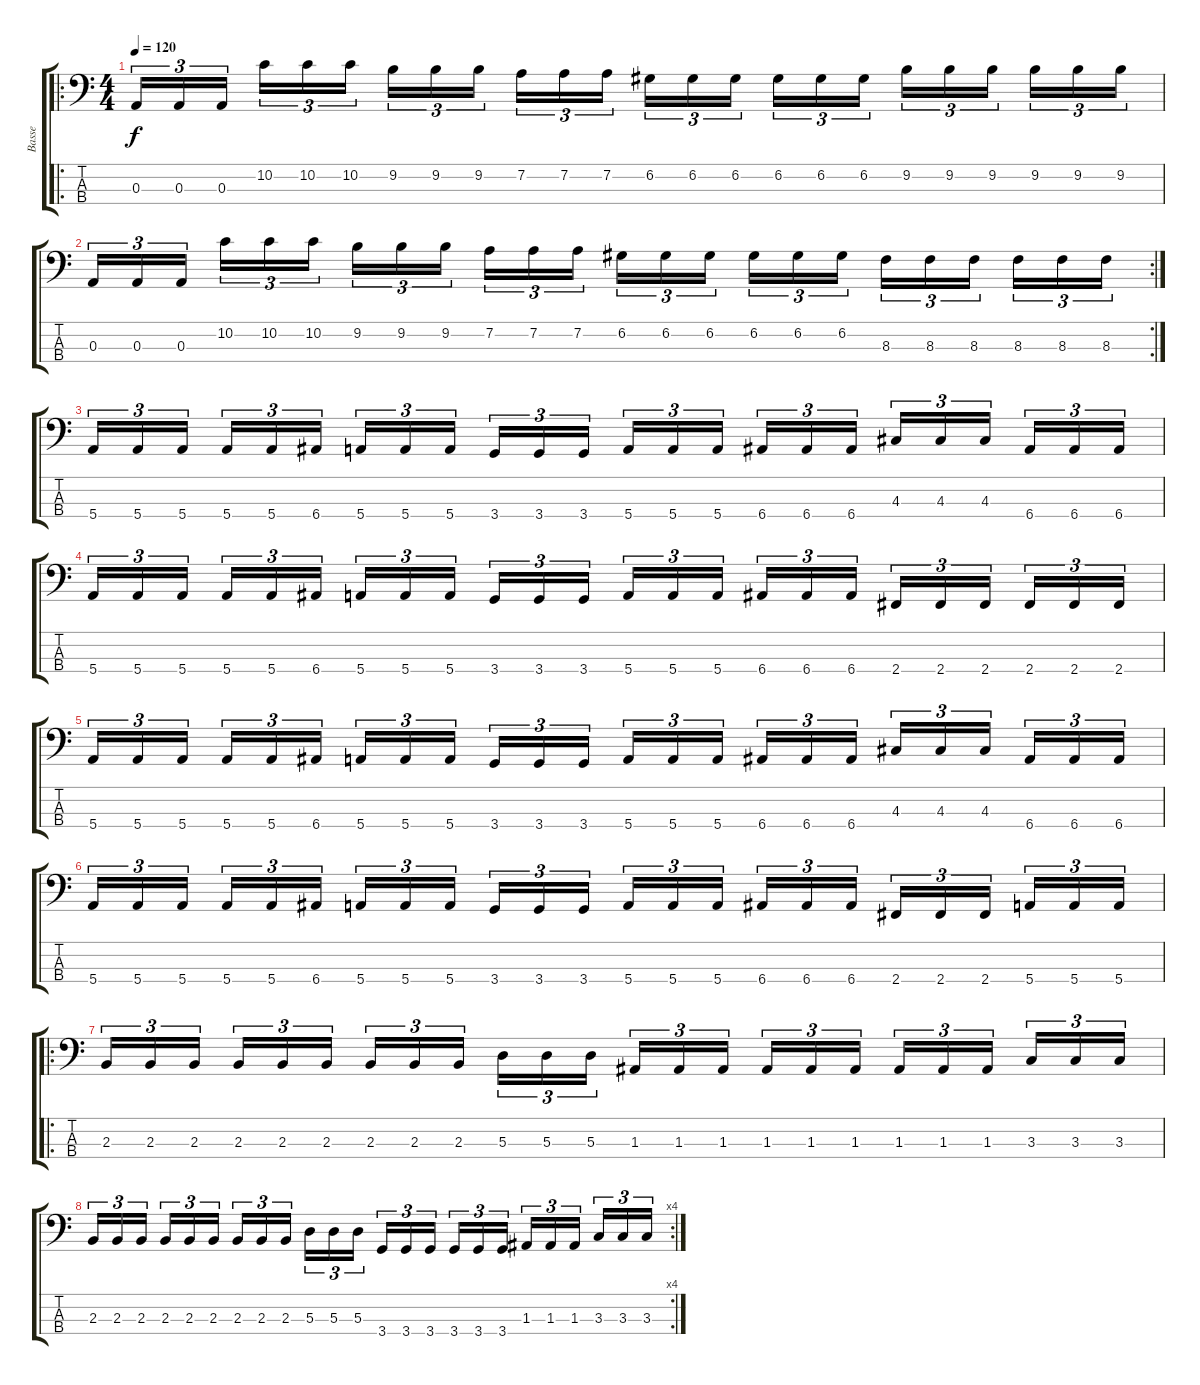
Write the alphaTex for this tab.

\track ("Basse" "Basse") {instrument electricbassfinger}
\staff {score tabs}
\tuning (G2 D2 A1 E1) {hide}
\ro
\ts (4 4)
\tempo 120
\clef f4
\ks c
0.3.16{tu (3 2) dy f} 0.3.16{tu (3 2)} 0.3.16{tu (3 2) beam splitsecondary} 10.2.16{tu (3 2)} 10.2.16{tu (3 2)} 10.2.16{tu (3 2)} 9.2.16{tu (3 2)} 9.2.16{tu (3 2)} 9.2.16{tu (3 2) beam splitsecondary} 7.2.16{tu (3 2)} 7.2.16{tu (3 2)} 7.2.16{tu (3 2)} 6.2.16{tu (3 2)} 6.2.16{tu (3 2)} 6.2.16{tu (3 2) beam splitsecondary} 6.2.16{tu (3 2)} 6.2.16{tu (3 2)} 6.2.16{tu (3 2)} 9.2.16{tu (3 2)} 9.2.16{tu (3 2)} 9.2.16{tu (3 2) beam splitsecondary} 9.2.16{tu (3 2)} 9.2.16{tu (3 2)} 9.2.16{tu (3 2)} |
\rc 2
0.3.16{tu (3 2)} 0.3.16{tu (3 2)} 0.3.16{tu (3 2) beam splitsecondary} 10.2.16{tu (3 2)} 10.2.16{tu (3 2)} 10.2.16{tu (3 2)} 9.2.16{tu (3 2)} 9.2.16{tu (3 2)} 9.2.16{tu (3 2) beam splitsecondary} 7.2.16{tu (3 2)} 7.2.16{tu (3 2)} 7.2.16{tu (3 2)} 6.2.16{tu (3 2)} 6.2.16{tu (3 2)} 6.2.16{tu (3 2) beam splitsecondary} 6.2.16{tu (3 2)} 6.2.16{tu (3 2)} 6.2.16{tu (3 2)} 8.3.16{tu (3 2)} 8.3.16{tu (3 2)} 8.3.16{tu (3 2) beam splitsecondary} 8.3.16{tu (3 2)} 8.3.16{tu (3 2)} 8.3.16{tu (3 2)} |
5.4.16{tu (3 2)} 5.4.16{tu (3 2)} 5.4.16{tu (3 2) beam splitsecondary} 5.4.16{tu (3 2)} 5.4.16{tu (3 2)} 6.4.16{tu (3 2)} 5.4.16{tu (3 2)} 5.4.16{tu (3 2)} 5.4.16{tu (3 2) beam splitsecondary} 3.4.16{tu (3 2)} 3.4.16{tu (3 2)} 3.4.16{tu (3 2)} 5.4.16{tu (3 2)} 5.4.16{tu (3 2)} 5.4.16{tu (3 2) beam splitsecondary} 6.4.16{tu (3 2)} 6.4.16{tu (3 2)} 6.4.16{tu (3 2)} 4.3.16{tu (3 2)} 4.3.16{tu (3 2)} 4.3.16{tu (3 2) beam splitsecondary} 6.4.16{tu (3 2)} 6.4.16{tu (3 2)} 6.4.16{tu (3 2)} |
5.4.16{tu (3 2)} 5.4.16{tu (3 2)} 5.4.16{tu (3 2) beam splitsecondary} 5.4.16{tu (3 2)} 5.4.16{tu (3 2)} 6.4.16{tu (3 2)} 5.4.16{tu (3 2)} 5.4.16{tu (3 2)} 5.4.16{tu (3 2) beam splitsecondary} 3.4.16{tu (3 2)} 3.4.16{tu (3 2)} 3.4.16{tu (3 2)} 5.4.16{tu (3 2)} 5.4.16{tu (3 2)} 5.4.16{tu (3 2) beam splitsecondary} 6.4.16{tu (3 2)} 6.4.16{tu (3 2)} 6.4.16{tu (3 2)} 2.4.16{tu (3 2)} 2.4.16{tu (3 2)} 2.4.16{tu (3 2) beam splitsecondary} 2.4.16{tu (3 2)} 2.4.16{tu (3 2)} 2.4.16{tu (3 2)} |
5.4.16{tu (3 2)} 5.4.16{tu (3 2)} 5.4.16{tu (3 2) beam splitsecondary} 5.4.16{tu (3 2)} 5.4.16{tu (3 2)} 6.4.16{tu (3 2)} 5.4.16{tu (3 2)} 5.4.16{tu (3 2)} 5.4.16{tu (3 2) beam splitsecondary} 3.4.16{tu (3 2)} 3.4.16{tu (3 2)} 3.4.16{tu (3 2)} 5.4.16{tu (3 2)} 5.4.16{tu (3 2)} 5.4.16{tu (3 2) beam splitsecondary} 6.4.16{tu (3 2)} 6.4.16{tu (3 2)} 6.4.16{tu (3 2)} 4.3.16{tu (3 2)} 4.3.16{tu (3 2)} 4.3.16{tu (3 2) beam splitsecondary} 6.4.16{tu (3 2)} 6.4.16{tu (3 2)} 6.4.16{tu (3 2)} |
5.4.16{tu (3 2)} 5.4.16{tu (3 2)} 5.4.16{tu (3 2) beam splitsecondary} 5.4.16{tu (3 2)} 5.4.16{tu (3 2)} 6.4.16{tu (3 2)} 5.4.16{tu (3 2)} 5.4.16{tu (3 2)} 5.4.16{tu (3 2) beam splitsecondary} 3.4.16{tu (3 2)} 3.4.16{tu (3 2)} 3.4.16{tu (3 2)} 5.4.16{tu (3 2)} 5.4.16{tu (3 2)} 5.4.16{tu (3 2) beam splitsecondary} 6.4.16{tu (3 2)} 6.4.16{tu (3 2)} 6.4.16{tu (3 2)} 2.4.16{tu (3 2)} 2.4.16{tu (3 2)} 2.4.16{tu (3 2) beam splitsecondary} 5.4.16{tu (3 2)} 5.4.16{tu (3 2)} 5.4.16{tu (3 2)} |
\ro
2.3.16{tu (3 2)} 2.3.16{tu (3 2)} 2.3.16{tu (3 2) beam splitsecondary} 2.3.16{tu (3 2)} 2.3.16{tu (3 2)} 2.3.16{tu (3 2)} 2.3.16{tu (3 2)} 2.3.16{tu (3 2)} 2.3.16{tu (3 2) beam splitsecondary} 5.3.16{tu (3 2)} 5.3.16{tu (3 2)} 5.3.16{tu (3 2)} 1.3.16{tu (3 2)} 1.3.16{tu (3 2)} 1.3.16{tu (3 2) beam splitsecondary} 1.3.16{tu (3 2)} 1.3.16{tu (3 2)} 1.3.16{tu (3 2)} 1.3.16{tu (3 2)} 1.3.16{tu (3 2)} 1.3.16{tu (3 2) beam splitsecondary} 3.3.16{tu (3 2)} 3.3.16{tu (3 2)} 3.3.16{tu (3 2)} |
\rc 4
2.3.16{tu (3 2)} 2.3.16{tu (3 2)} 2.3.16{tu (3 2) beam splitsecondary} 2.3.16{tu (3 2)} 2.3.16{tu (3 2)} 2.3.16{tu (3 2)} 2.3.16{tu (3 2)} 2.3.16{tu (3 2)} 2.3.16{tu (3 2) beam splitsecondary} 5.3.16{tu (3 2)} 5.3.16{tu (3 2)} 5.3.16{tu (3 2)} 3.4.16{tu (3 2)} 3.4.16{tu (3 2)} 3.4.16{tu (3 2) beam splitsecondary} 3.4.16{tu (3 2)} 3.4.16{tu (3 2)} 3.4.16{tu (3 2)} 1.3.16{tu (3 2)} 1.3.16{tu (3 2)} 1.3.16{tu (3 2) beam splitsecondary} 3.3.16{tu (3 2)} 3.3.16{tu (3 2)} 3.3.16{tu (3 2)}
